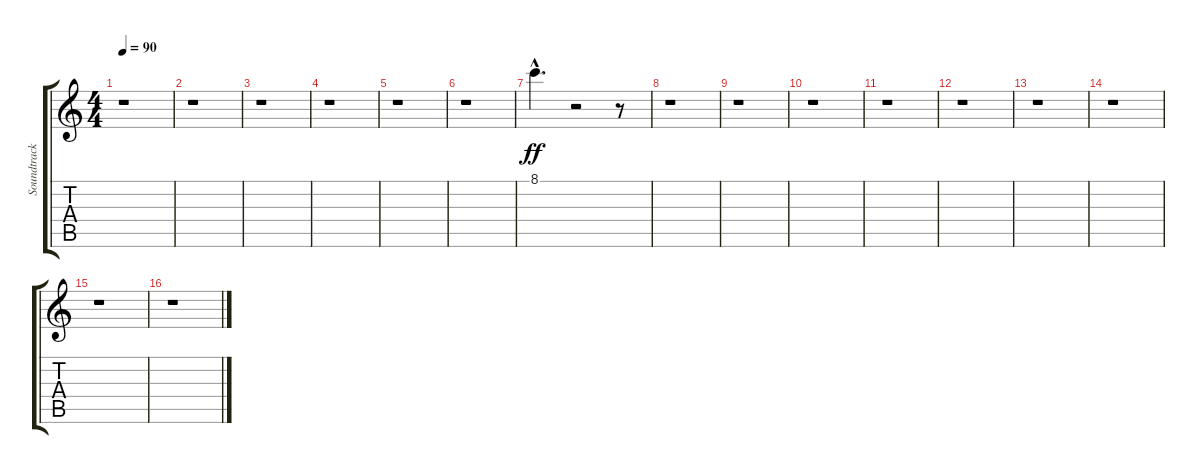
\track ("Soundtrack" "Soundtrack") {instrument distortionguitar}
\staff {score tabs}
\tuning (E4 B3 G3 D3 A2 E2) {hide}
\ts (4 4)
\tempo 90
\clef g2
\ks c
r.1{dy fff} |
r.1 |
r.1 |
r.1 |
r.1 |
r.1 |
8.1{hac}.4{d dy ff} r.2 r.8 |
r.1 |
r.1 |
r.1 |
r.1 |
r.1 |
r.1 |
r.1 |
r.1 |
r.1
